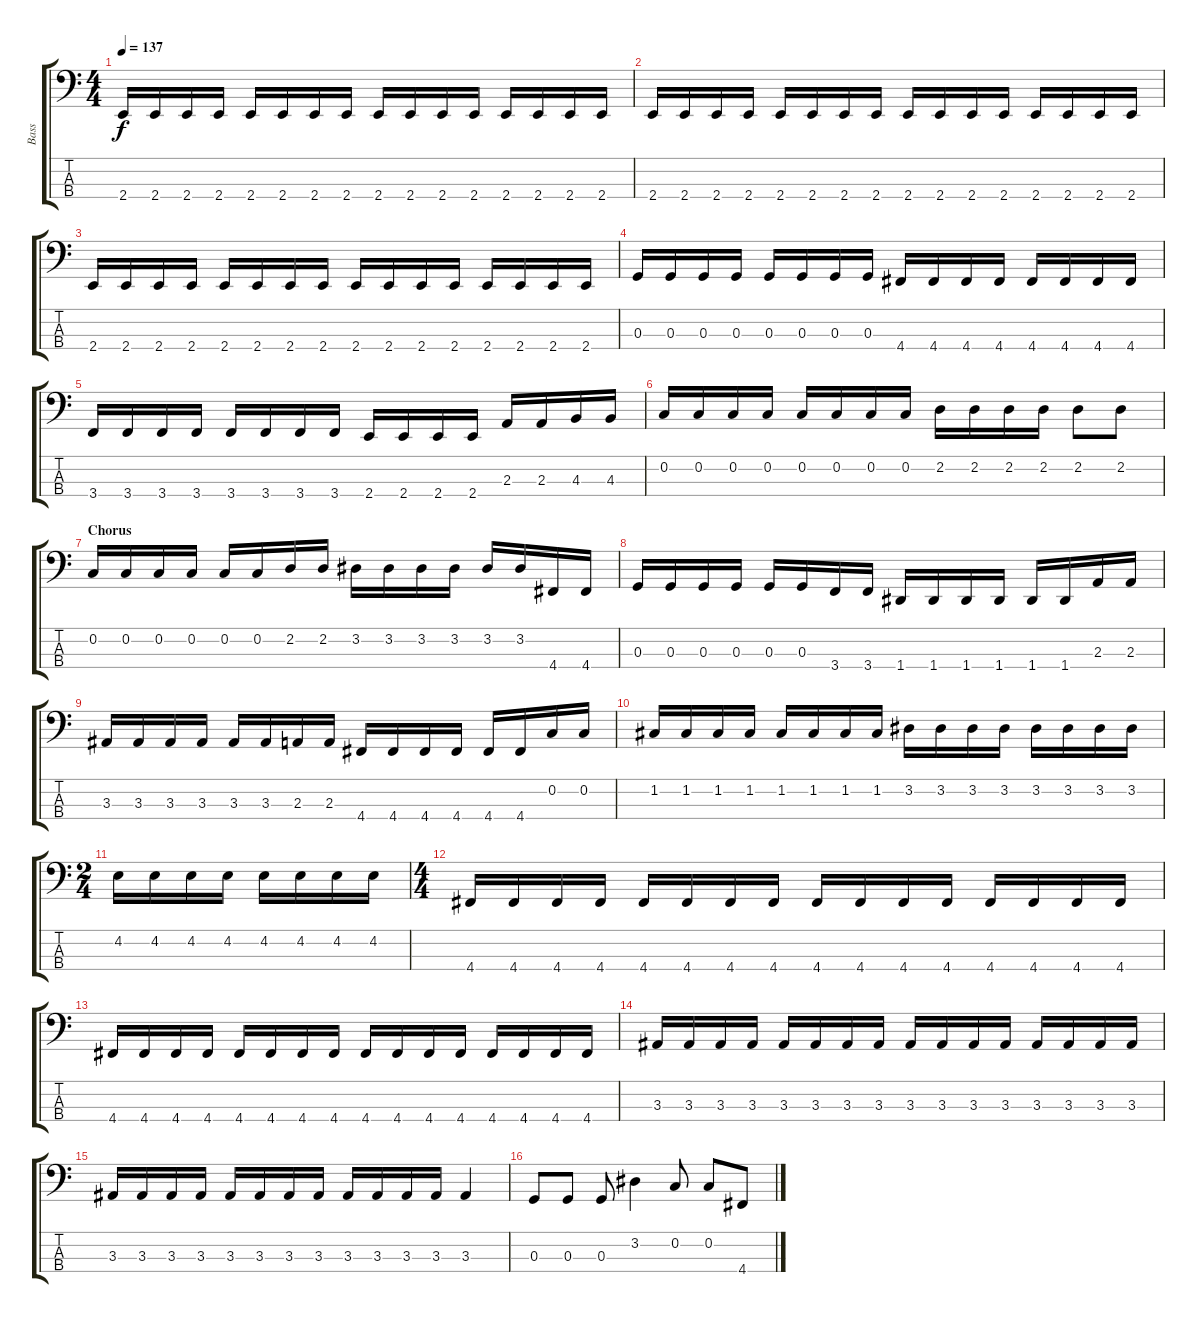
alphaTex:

\track ("Bass" "Bass") {instrument electricbassfinger}
\staff {score tabs}
\tuning (F2 C2 G1 D1) {hide}
\ts (4 4)
\tempo 137
\clef f4
\ks c
2.4.16{dy f} 2.4.16 2.4.16 2.4.16 2.4.16 2.4.16 2.4.16 2.4.16 2.4.16 2.4.16 2.4.16 2.4.16 2.4.16 2.4.16 2.4.16 2.4.16 |
2.4.16 2.4.16 2.4.16 2.4.16 2.4.16 2.4.16 2.4.16 2.4.16 2.4.16 2.4.16 2.4.16 2.4.16 2.4.16 2.4.16 2.4.16 2.4.16 |
2.4.16 2.4.16 2.4.16 2.4.16 2.4.16 2.4.16 2.4.16 2.4.16 2.4.16 2.4.16 2.4.16 2.4.16 2.4.16 2.4.16 2.4.16 2.4.16 |
0.3.16 0.3.16 0.3.16 0.3.16 0.3.16 0.3.16 0.3.16 0.3.16 4.4.16 4.4.16 4.4.16 4.4.16 4.4.16 4.4.16 4.4.16 4.4.16 |
3.4.16 3.4.16 3.4.16 3.4.16 3.4.16 3.4.16 3.4.16 3.4.16 2.4.16 2.4.16 2.4.16 2.4.16 2.3.16 2.3.16 4.3.16 4.3.16 |
0.2.16 0.2.16 0.2.16 0.2.16 0.2.16 0.2.16 0.2.16 0.2.16 2.2.16 2.2.16 2.2.16 2.2.16 2.2.8 2.2.8 |
\section ("" "Chorus")
0.2.16 0.2.16 0.2.16 0.2.16 0.2.16 0.2.16 2.2.16 2.2.16 3.2.16 3.2.16 3.2.16 3.2.16 3.2.16 3.2.16 4.4.16 4.4.16 |
0.3.16 0.3.16 0.3.16 0.3.16 0.3.16 0.3.16 3.4.16 3.4.16 1.4.16 1.4.16 1.4.16 1.4.16 1.4.16 1.4.16 2.3.16 2.3.16 |
3.3.16 3.3.16 3.3.16 3.3.16 3.3.16 3.3.16 2.3.16 2.3.16 4.4.16 4.4.16 4.4.16 4.4.16 4.4.16 4.4.16 0.2.16 0.2.16 |
1.2.16 1.2.16 1.2.16 1.2.16 1.2.16 1.2.16 1.2.16 1.2.16 3.2.16 3.2.16 3.2.16 3.2.16 3.2.16 3.2.16 3.2.16 3.2.16 |
\ts (2 4)
4.2.16 4.2.16 4.2.16 4.2.16 4.2.16 4.2.16 4.2.16 4.2.16 |
\ts (4 4)
4.4.16 4.4.16 4.4.16 4.4.16 4.4.16 4.4.16 4.4.16 4.4.16 4.4.16 4.4.16 4.4.16 4.4.16 4.4.16 4.4.16 4.4.16 4.4.16 |
4.4.16 4.4.16 4.4.16 4.4.16 4.4.16 4.4.16 4.4.16 4.4.16 4.4.16 4.4.16 4.4.16 4.4.16 4.4.16 4.4.16 4.4.16 4.4.16 |
3.3.16 3.3.16 3.3.16 3.3.16 3.3.16 3.3.16 3.3.16 3.3.16 3.3.16 3.3.16 3.3.16 3.3.16 3.3.16 3.3.16 3.3.16 3.3.16 |
3.3.16 3.3.16 3.3.16 3.3.16 3.3.16 3.3.16 3.3.16 3.3.16 3.3.16 3.3.16 3.3.16 3.3.16 3.3.4 |
0.3.8 0.3.8 0.3.8 3.2.4 0.2.8 0.2.8 4.4.8
